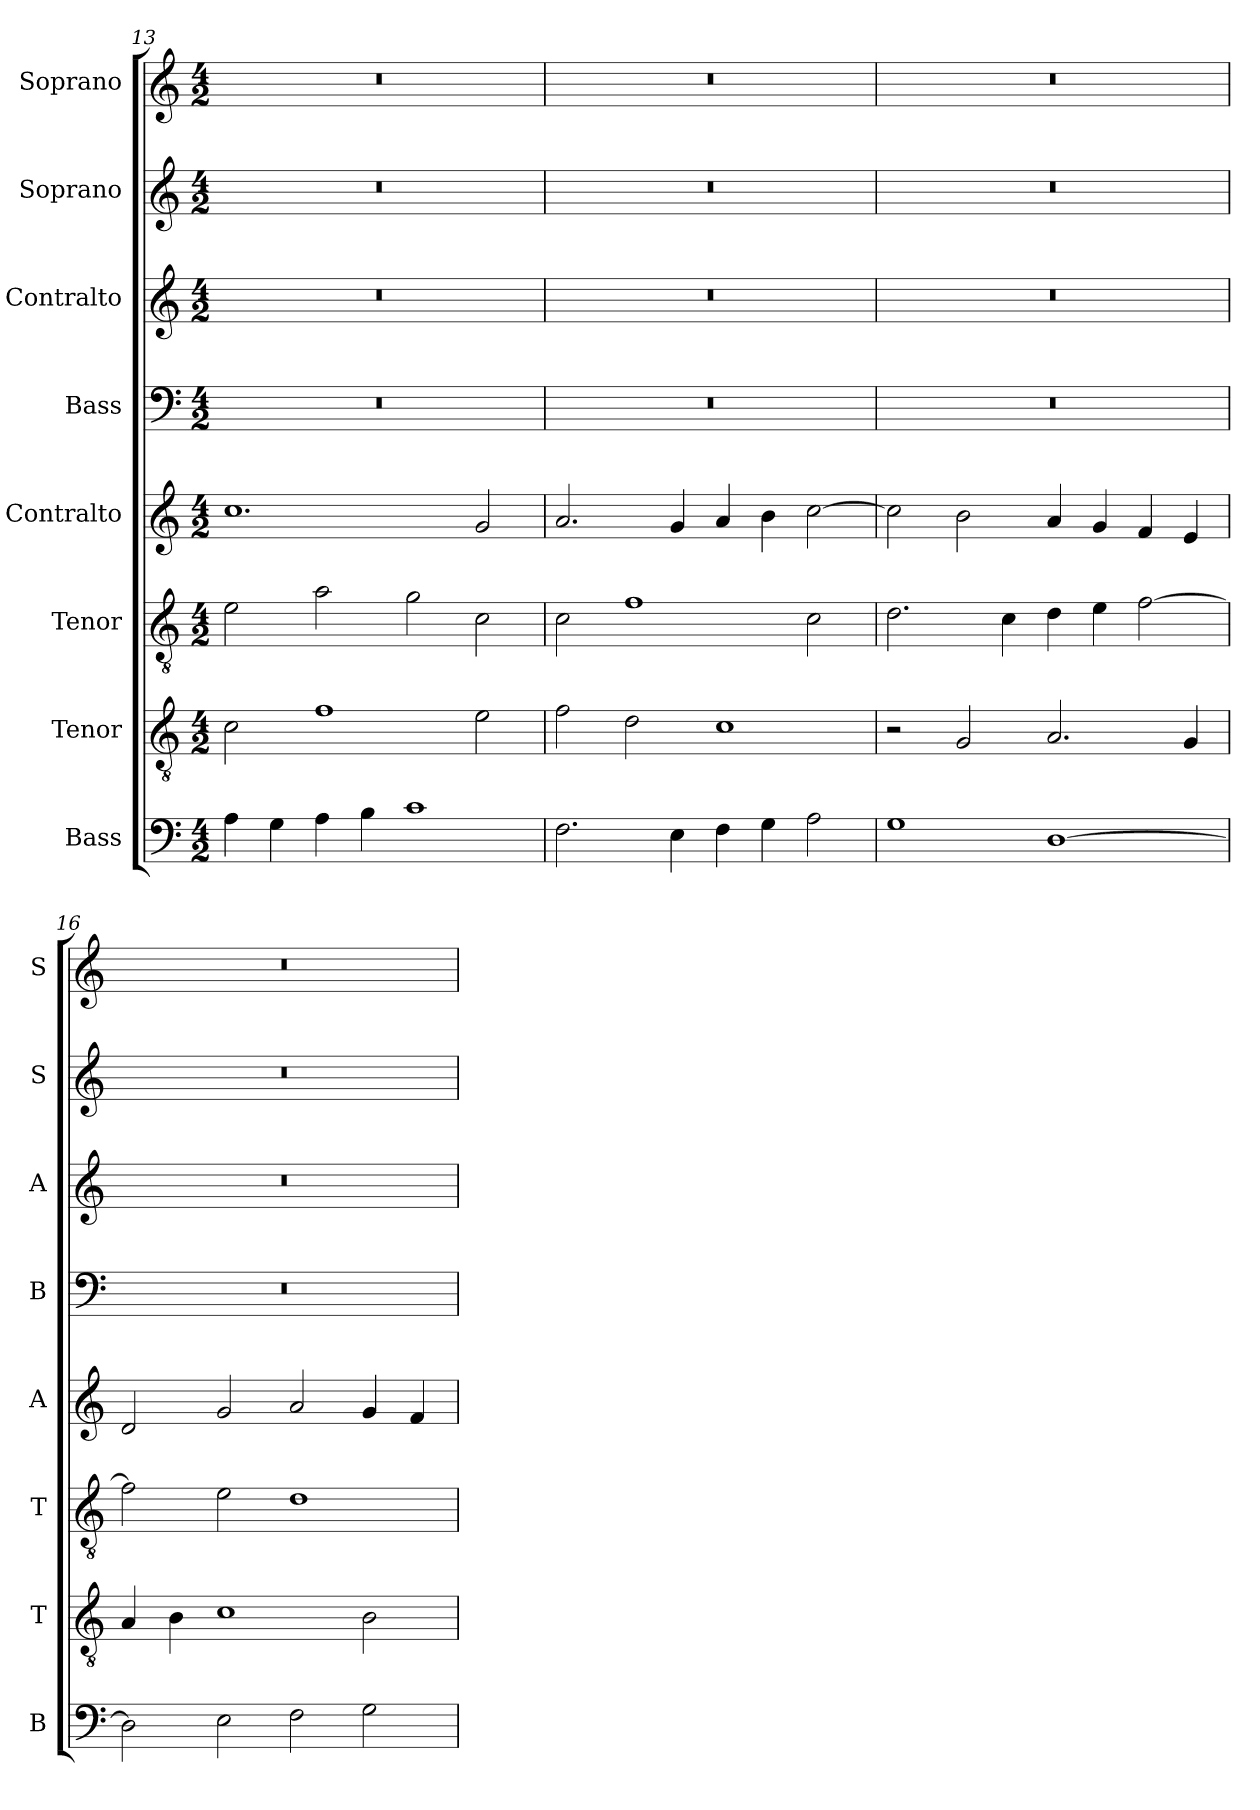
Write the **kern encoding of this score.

**kern	**kern	**kern	**kern	**kern	**kern	**kern	**kern
*part8	*part7	*part6	*part5	*part4	*part3	*part2	*part1
*staff8	*staff7	*staff6	*staff5	*staff4	*staff3	*staff2	*staff1
*I"Bass	*I"Tenor	*I"Tenor	*I"Contralto	*I"Bass	*I"Contralto	*I"Soprano	*I"Soprano
*I'B	*I'T	*I'T	*I'A	*I'B	*I'A	*I'S	*I'S
*clefF4	*clefGv2	*clefGv2	*clefG2	*clefF4	*clefG2	*clefG2	*clefG2
*k[]	*k[]	*k[]	*k[]	*k[]	*k[]	*k[]	*k[]
*G:mix	*G:mix	*G:mix	*G:mix	*G:mix	*G:mix	*G:mix	*G:mix
*M4/2	*M4/2	*M4/2	*M4/2	*M4/2	*M4/2	*M4/2	*M4/2
=13	=13	=13	=13	=13	=13	=13	=13
4A	2c	2e	1.cc	0r	0r	0r	0r
4G	.	.	.	.	.	.	.
4A	1f	2a	.	.	.	.	.
4B	.	.	.	.	.	.	.
1c	.	2g	.	.	.	.	.
.	2e	2c	2g	.	.	.	.
=14	=14	=14	=14	=14	=14	=14	=14
2.F	2f	2c	2.a	0r	0r	0r	0r
.	2d	1f	.	.	.	.	.
4E	.	.	4g	.	.	.	.
4F	1c	.	4a	.	.	.	.
4G	.	.	4b	.	.	.	.
2A	.	2c	[2cc	.	.	.	.
=15	=15	=15	=15	=15	=15	=15	=15
1G	2r	2.d	2cc]	0r	0r	0r	0r
.	2G	.	2b	.	.	.	.
.	.	4c	.	.	.	.	.
[1D	2.A	4d	4a	.	.	.	.
.	.	4e	4g	.	.	.	.
.	.	[2f	4f	.	.	.	.
.	4G	.	4e	.	.	.	.
=16	=16	=16	=16	=16	=16	=16	=16
2D]	4A	2f]	2d	0r	0r	0r	0r
.	4B	.	.	.	.	.	.
2E	1c	2e	2g	.	.	.	.
2F	.	1d	2a	.	.	.	.
2G	2B	.	4g	.	.	.	.
.	.	.	4f	.	.	.	.
=	=	=	=	=	=	=	=
*-	*-	*-	*-	*-	*-	*-	*-
